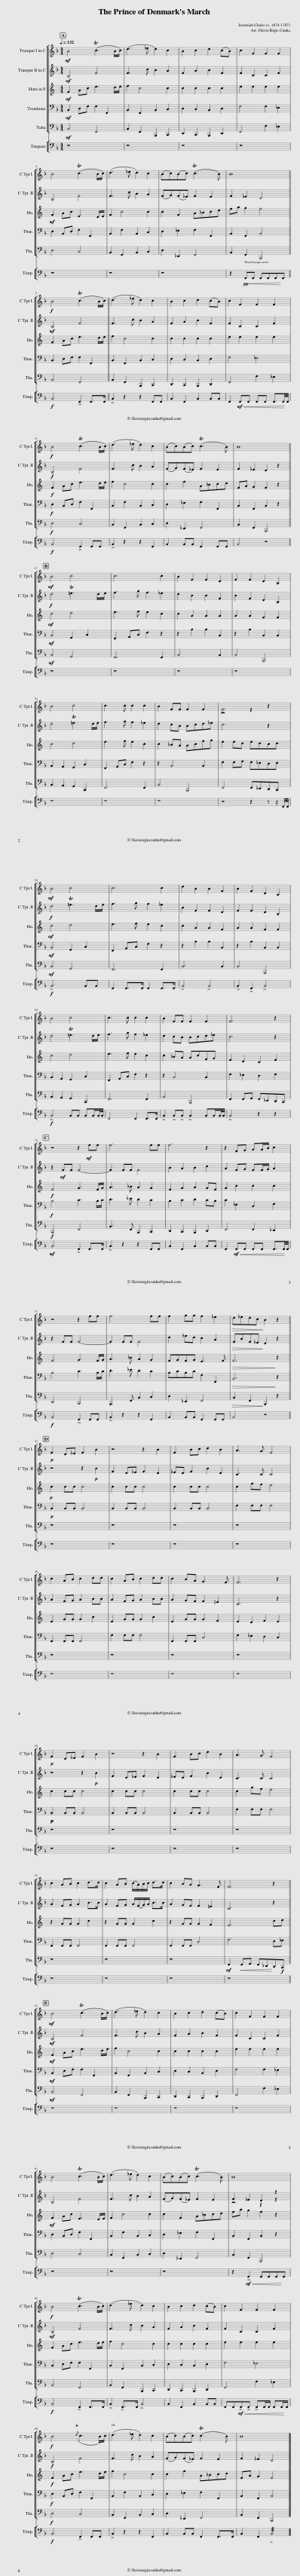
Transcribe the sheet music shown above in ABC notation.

X:1
%%score [ 1 2 3 4 5 ] 6
L:1/8
Q:1/4=132
M:4/4
I:linebreak $
K:F
V:1 treble
V:2 treble
V:3 treble transpose=-7
V:4 bass
V:5 bass
V:6 bass
V:1
!mf! B4 (Tc3 B/c/) | (d3 _e d2) c2 | B2 c2 d2 (cB) | c2 F2 F2 F2 |$ B4 (Tc3 B/c/) | %5
 (d3 _e d2) c2 | (Bc)(Bc) (Tc3 B) | B8 ||$!f! B4 (Tc3 B/c/) || (d3 _e d2) c2 | %10
 B2 c2 d2 (cB) | c2 F2 F2 F2 |$!f! B4 (Tc3 B/c/) | (d3 _e d2) c2 | (Bc)(Bc) (Tc3 B) | %15
 B8 ||$!mf! B4 c4 | c6 c2 | B2 F2 F2 D2 | F2 F2 D2 B,2 |$ %20
 B4 c4 | c3 c c2 c2 | B2 FF F2 F2 | F6 z2 |$!mf! B4 c4 | %25
 c6 c2 | d2 B2 B2 F2 | B2 F2 D2 B,2 |$ B4 c4 | c3 c c2 c2 | %30
 B2 FF F2 F2 | F6 z2 |$ z4 z2!mf! ff | f6 ff | f6 z2 | %35
 z2 FG AA/B/ c2 |$ z4 z2 ff | f6 ff | f2 gg f2 _e2 |!>(! d_edc!>)! B2 z2 ||$ %40
!p! F2 D_E F2 B2 | z4 z2 B2 | F2 Bc d2 B2 | A3 G F4 |$ c2 AB c2 dd | %45
 c2 AB c2 dd | c2 BA G3 F | F6 z2 |$!p! F2 D_E F2 B2 | z4 z2 B2 | %50
 F2 Bc d2 B2 | A3 G F4 |$ c2 AB c2 d>d | c2 AB (c/A/)B/c/ d>d | c2 BA G3 F | %55
 F6 z2 ||$!mf! B4 (Tc3 B/c/) | (d3 _e d2) c2 | B2 c2 d2 (cB) | c2 F2 F2 F2 |$ %60
 B4 (Tc3 B/c/) | (d3 _e d2) c2 | (Bc)(Bc) (Tc3 B) | B8 |$!f! B4 (Tc3 B/c/) | %65
 (d3 _e d2) c2 | B2 c2 d2 (cB) | c2 F2 F2 F2 |$!f! B4({/Td} c3 B/c/) | (d3 _e d2) c2 | %70
 (Bc)(Bc) (Tc3 B) | B8 |] %72
V:2
!mf! B,4 F4 | F3 c B2 A2 | F2 A2 B2 F2 | F2 C2 C2 F2 |$ B,4 F4 | %5
 F3 c B2 A2 | (FG)(F_E) F2 E2 | F2 _E2 D4 ||$!mf! B,4 F4 || F3 c B2 A2 | %10
 F2 A2 B2 F2 | F2 C2 C2 F2 |$!f! B,4 F4 | F3 c B2 A2 | (FG)(F_E) F2 E2 | %15
 F2 _E2 D2 z2 ||$!f! d4 T=e3 d/e/ | f3 g f2 _e2 | d2 B2 B2 F2 | B2 F2 D2 B,2 |$ %20
 d4 T=e3 d/e/ | f3 g f2 _e2 | d2 cB Bcd_e | c6 z2 |$!f! d4 T=e3 d/e/ | %25
 f3 g f2 _e2 | B2 F2 F2 D2 | F2 F2 D2 B,2 |$ d4 T=e3 d/e/ | f3 g f2 _e2 | %30
 d2 cB Bcd_e | c6 z2 |$ z2!mf! FF F4- | F2 FF F4 | B2 A2 B2 c2 | %35
 A2 FG FF/G/ A2 |$ z2 FF F4- | F2 FF F4 | d2 _ed c2 A2 |!>(! FBF_E!>)! D2 z2 ||$ %40
 z4 z2!p! B2 | F2 D_E F2 D2 | _ED F2 B2 D2 | C3 C C4 |$ A2 FG A2 BB | %45
 A2 FG A2 BB | A2 GF F2 =E2 | C6 z2 |$ z4 z2!p! B2 | F2 D_E F2 D2 | %50
 _ED F2 B2 D2 | C3 C C4 |$ A2 FG A2 B>B | A2 FG A/(F/G/)A/ B>B | A2 GF F2 =E2 | %55
 C6 z2 ||$!mf! B,4 F4 | F3 c B2 A2 | F2 A2 B2 F2 | F2 C2 C2 F2 |$ %60
 B,4 F4 | F3 c B2 A2 | (FG)(F_E) F2 E2 | F2 _E2 D2 z2 |$!mf! B,4 F4 | %65
 F3 c B2 A2 | F2 A2 B2 F2 | F2 C2 C2 F2 |$!f! B,4 F4 | F3 c B2 A2 | %70
 (FG)(F_E) F2 E2 | F2 _E2 D4 |] %72
V:3
[K:C]!mf! F2 Ac e3 d/e/ | f2 c4 c2 | c2 c2 c2 c2 | e2 e2 e2 e2 |$!mf! F2 Ac E3 D/E/ | %5
 F2 c4 c2 | c2 F2 A_Bcd | fa g2 f4 ||$ F2 Ac e3 d/e/ || f2 c4 c2 | %10
 c2 c2 c2 c2 | e2 e2 e2 e2 |$!f! F2 Ac e3 d/e/ | f2 c4 c2 | c2 f2 A_Bcd | %15
 FA G2 F2 z2 ||$!mf! c4 d4 | e3 f e2 c2 | c2 A2 A2 A2 | A2 A2 F2 F2 |$ %20
 c4 d4 | e3 f e2 c2 | c2 _BA Acfg | e2 ed edcd |$!mf! c4 d4 | %25
 e3 f e2 c2 | c2 A2 A2 F2 | A2 A2 F2 F2 |$ c4 d4 | e3 f e2 c2 | %30
 c2 _BA AcFG | E2 D2 C2 E2 |$!f! F4 G3 F/G/ | A3 _B A2 G2 | F2 G2 A2 GF | %35
 G2 c2 c2 c2 |$ F4 G3 F/G/ | A3 _B A2 G2 | FGFG E3 F |!>(! F6!>)! z2 ||$ %40
!p! c2 cc c4 | c2 cc c4 | c2 cc c4 | c2 gf e4 |$ E2 GG G2 c2 | %45
 E2 GG G2 c2 | E2 GG G2 F2 | E2 D2 F2 E2 |$ c2 cc c4 | c2 cc c4 | %50
 c2 cc c4 | c2 gf e4 |$ z2 GG G2 c2 | z2 GG G2 c2 | z2 GG G2 F2 | %55
 E6 cd ||$!mf! F2 Ac e3 d/e/ | f2 c4 c2 | c2 c2 c2 c2 | e2 e2 e2 e2 |$ %60
!mf! F2 Ac E3 D/E/ | F2 c4 c2 | c2 F2 A_Bcd | fa g2 f2 z2 |$ F2 Ac e3 d/e/ | %65
 f2 c4 c2 | c2 c2 c2 c2 | e2 e2 e2 e2 |$!f! F2 Ac e3 d/e/ | f2 c4 c2 | %70
 c2 f2 A_Bcd | FA G2 F4 |] %72
V:4
!mf! B,,2 D,F, F,2 F,,2 | B,,2 F,,2 B,,2 C,2 | D,2 C,2 B,,2 D,2 | F,4 F,2 _E,2 |$ D,2 B,,D, F,2 F,,2 | %5
 B,,2 F,2 B,,2 C,2 | D,2 _E,2 F,2 F,,2 | B,,2 F,,2 B,,4 ||$ B,,2 D,F, F,2 F,,2 || B,,2 F,,2 B,,2 C,2 | %10
 D,2 C,2 B,,2 D,2 | F,4 _E,4 |$!f! D,2 B,,D, F,2 F,,2 | B,,2 F,2 B,,2 C,2 | D,2 _E,2 F,2 F,,2 | %15
 B,,2 F,,2 B,,2 z2 ||$!mf! B,,4 G,,2 C,2 | F,,2 A,,C, F,2 z2 | z2 B,2 B,2 B,,2 | z2 B,2 B,,2 B,,2 |$ %20
 B,,2 A,,2 G,,2 C,2 | F,,2 A,,C, F,2 z2 | z2 B,,4 B,,2 | F,2 F,G, F,_E,D,E, |$!mf! B,,4 G,,2 C,2 | %25
 F,,2 A,,C, F,2 z2 | z2 B,2 B,2 B,,2 | z2 B,2 B,,2 B,,2 |$ B,,2 A,,2 G,,2 C,2 | F,,2 A,,C, F,2 z2 | %30
 z2 B,,4 B,,2 | F,2 _E,2 D,2 F,2 |$!f! B,4 C3 B,/C/ | D3 _E D2 C2 | B,2 C2 D2 CB, | %35
 C2 _E,2 C,2 F,2 |$ B,4 C3 B,/C/ | D3 _E D2 C2 | B,CB,C F,2 F,,2 |!>(! B,,6!>)! z2 ||$ %40
!p! B,,2 B,,B,, B,,4 | B,,2 B,,B,, B,,4 | B,,2 B,,B,, B,,4 | F,2 F,F, F,4 |$ F,,2 F,,F,, F,,4 | %45
 F,2 F,F, F,4 | F,,2 F,,F,, C,4 | F,2 _E,2 D,2 C,2 |$!p!!p! B,,2 B,,B,, B,,4 | B,,2 B,,B,, B,,4 | %50
 B,,2 B,,B,, B,,4 | F,2 F,F, F,4 |$ F,,2 F,,F,, F,,4 | F,,2 F,,F,, F,,4 | F,,2 F,,F,, C,4 | %55
 F,6 D,_E, ||$!mf! B,,2 D,F, F,2 F,,2 | B,,2 F,,2 B,,2 C,2 | D,2 C,2 B,,2 D,2 | F,4 F,2 _E,2 |$ %60
 D,2 B,,D, F,2 F,,2 | B,,2 F,2 B,,2 C,2 | D,2 _E,2 F,2 F,,2 | B,,2 F,,2 B,,2 z2 |$ B,,2 D,F, F,2 F,,2 | %65
 B,,2 F,,2 B,,2 C,2 | D,2 C,2 B,,2 D,2 | F,4 _E,4 |$!f! D,2 B,,D, F,2 F,,2 | B,,2 F,2 B,,2 C,2 | %70
 D,2 _E,2 F,2 F,,2 | B,,2 F,,2 B,,4 |] %72
V:5
!mf! B,,4 F,,4 | B,,2 F,,2 B,,,2 C,,2 | D,,2 C,,2 B,,,2 D,,2 | F,,4 F,2 _E,2 |$ D,4 C,4 | %5
 B,,2 F,,2 B,,2 C,2 | D,2 _E,,2 F,,4 | B,,2 F,,2 B,,,4 ||$ B,,4 F,,4 || B,,2 F,,2 B,,,2 C,,2 | %10
 D,,2 C,,2 B,,,2 D,,2 | F,,4 F,2 _E,2 |$!f! D,4 C,4 | B,,2 F,,2 B,,2 C,2 | D,2 _E,,2 F,,4 | %15
 B,,2 F,,2 B,,,4 ||$!mf! B,,4 G,,4 | F,,6 F,,2 | B,,6 B,,2 | B,,4 B,,,4 |$ %20
 B,,2 A,,2 G,,2 C,,2 | F,,6 F,,2 | B,,4 B,,,4 | F,,4 F,,_E,,D,,C,, |$!mf! B,,4 G,,4 | %25
 F,,6 F,,2 | B,,6 B,,2 | B,,4 B,,,4 |$ B,,2 A,,2 G,,2 C,,2 | F,,6 F,,2 | %30
 B,,4 B,,,4 | F,,2 F,,G,, F,,_E,,D,,C,, |$!f! B,,,4 F,,4 | B,,3 F,, B,,,2 C,,2 | D,,2 C,,2 B,,,2 D,,2 | %35
 F,,4 F,,2 _E,,2 |$ D,,4 C,,4 | B,,,3 F,, B,,2 C,2 | D,2 _E,,2 F,,4 |!>(! B,,2 F,,2!>)! B,,,2 z2 ||$ %40
 z8 | z8 | z8 | z8 |$ z8 | %45
 z8 | z8 | z8 |$ z8 | z8 | %50
 z8 | z8 |$ z8 | z8 | z8 | %55
!mf! F,,2!<(! F,,G,, F,,_E,,!<)!D,,!f!C,, ||$!mf! B,,4 F,,4 | B,,2 F,,2 B,,,2 C,,2 | D,,2 C,,2 B,,,2 D,,2 | F,,4 F,2 _E,2 |$ %60
 D,4 C,4 | B,,2 F,,2 B,,2 C,2 | D,2 _E,,2 F,,4 | B,,2 F,,2 B,,,4 |$ B,,4 F,,4 | %65
 B,,2 F,,2 B,,,2 C,,2 | D,,2 C,,2 B,,,2 D,,2 | F,,4 F,2 _E,2 |$!f! D,4 C,4 | B,,2 F,,2 B,,2 C,2 | %70
 D,2 _E,,2 F,,4 | B,,2 F,,2 B,,,4 |] %72
V:6
 z8 | z8 | z8 | z8 |$ z8 | %5
 z8 | z8 | z2!pp!!<(! F,,F,, F,,F,,F,,!<)!F,, ||$!f! B,,4 !>!F,,2 F,,>F,, || !>!B,,2 z2 z2 F,,F,, | %10
 B,,2 F,,2 B,,2 B,,B,, | F,,2!mf!!<(! F,,F,, F,,F,, F,,3/2F,,/4!<)!F,,/4 |$!f! B,,4 !>!F,,2 F,,F,, | !>!B,,2 z2 z2 F,,2 | B,,2 B,,B,, F,,2 F,,F,, | %15
 B,,4 z4 ||$ z8 | z8 | z8 | z8 |$ %20
 z8 | z8 | z8 | z4 z2 z z/ F,,/4F,,/4 |$!f! !>!B,,6 B,,B,, | %25
 F,,2 F,,>F,, F,,2 F,,>F,, | !>!B,,4 !>!B,,4 | !>!B,,2 !>!F,,2 !>!B,,4 |$!f! !>!B,,4 B,,B,, B,,B,,/B,,/4B,,/4 | F,,4 F,,2 F,,>F,, | %30
 !>!B,,2 !>!B,,!>!B,, !>!B,,2 B,,B,,/B,,/4B,,/4 | !>!B,,4 z2 z2 |$!mf! B,,4 !>!F,,2 F,,>F,, | !>!B,,2 z2 z2 F,,F,, | B,,2 F,,2 B,,2 B,,B,, | %35
 F,,2!mf!!<(! F,,F,, F,,F,, F,,3/2F,,/4!<)!F,,/4 |$!f! B,,4 !>!F,,2 F,,F,, | !>!B,,2 z2 z2 F,,2 | B,,2 B,,B,, F,,2 F,,F,, | B,,4 z4 ||$ %40
 z8 | z8 | z8 | z8 |$ z8 | %45
 z8 | z8 | z8 |$ z8 | z8 | %50
 z8 | z8 |$ z8 | z8 | z8 | %55
 z8 ||$ z8 | z8 | z8 | z8 |$ %60
 z8 | z8 | z8 | z2!mf!!<(! !>!F,,2 F,,F,,F,,!<)!F,, |$!f! B,,4 !>!F,,2 F,,>F,, | %65
 !>!B,,2 !>!F,,>F,, !>!B,,4 | B,,2 F,,2 B,,2 B,,B,, | F,,F,,!mf!!<(!!>!F,,!>!F,, !>!F,,F,,/F,,/ F,,F,,/!<)!F,,/ |$!f! B,,4 !>!F,,2 F,,F,, | !>!B,,2 z2 z2 F,,2 | %70
 B,,2 B,,B,, F,,2 F,,>F,, | B,,2 F,,2!<)!!<(! !///!B,,4 |] %72
